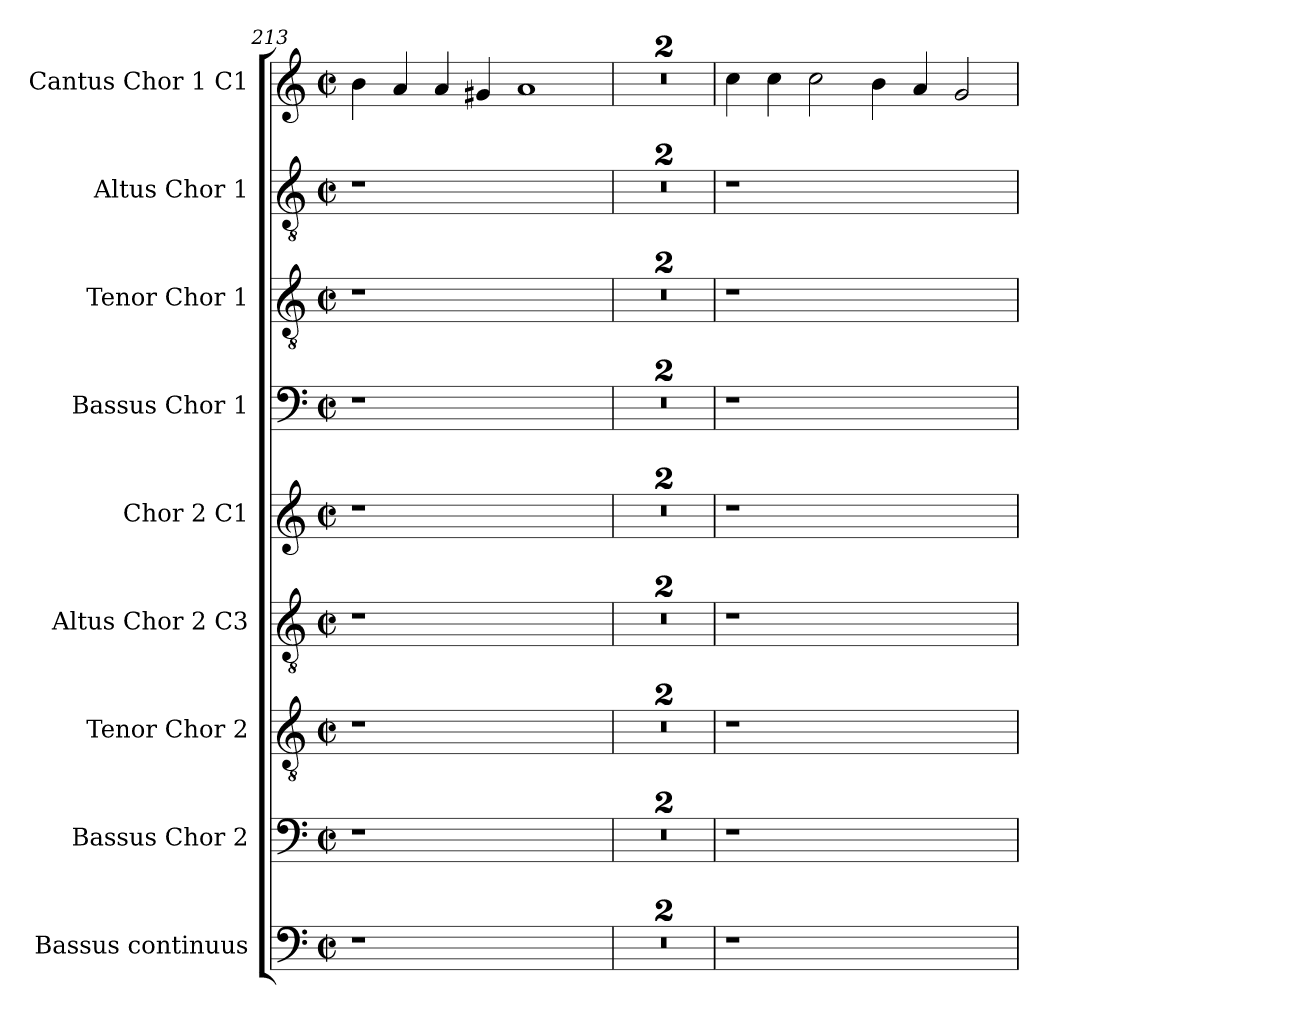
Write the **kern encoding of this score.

**kern	**kern	**kern	**kern	**kern	**kern	**kern	**kern	**kern
*part9	*part8	*part7	*part6	*part5	*part4	*part3	*part2	*part1
*staff9	*staff8	*staff7	*staff6	*staff5	*staff4	*staff3	*staff2	*staff1
*I"Bassus continuus	*I"Bassus Chor 2	*I"Tenor Chor 2	*I"Altus Chor 2 C3	*I"Chor 2 C1	*I"Bassus Chor 1	*I"Tenor Chor 1	*I"Altus Chor 1	*I"Cantus Chor 1 C1
*I'Bc	*I'B2	*I'T2	*I'A2	*I'C2	*I'B1	*I'T1	*I'A1	*I'C1
*clefF4	*clefF4	*clefGv2	*clefGv2	*clefG2	*clefF4	*clefGv2	*clefGv2	*clefG2
*ITrd7c12	*	*	*	*	*	*	*	*
*k[]	*k[]	*k[]	*k[]	*k[]	*k[]	*k[]	*k[]	*k[]
*C:	*C:	*C:	*C:	*C:	*C:	*C:	*C:	*C:
*M2/2	*M2/2	*M2/2	*M2/2	*M2/2	*M2/2	*M2/2	*M2/2	*M2/2
*met(c|)	*met(c|)	*met(c|)	*met(c|)	*met(c|)	*met(c|)	*met(c|)	*met(c|)	*met(c|)
=213	=213	=213	=213	=213	=213	=213	=213	=213
1r	1r	1r	1r	1r	1r	1r	1r	4b\
.	.	.	.	.	.	.	.	4a/
.	.	.	.	.	.	.	.	4a/
.	.	.	.	.	.	.	.	4g#X/
1ryy	1ryy	1ryy	1ryy	1ryy	1ryy	1ryy	1ryy	1a
=214	=214	=214	=214	=214	=214	=214	=214	=214
1r	1r	1r	1r	1r	1r	1r	1r	1r
=215	=215	=215	=215	=215	=215	=215	=215	=215
1r	1r	1r	1r	1r	1r	1r	1r	1r
!!LO:LB:g=z
=216	=216	=216	=216	=216	=216	=216	=216	=216
1r	1r	1r	1r	1r	1r	1r	1r	4cc\
.	.	.	.	.	.	.	.	4cc\
.	.	.	.	.	.	.	.	2cc\
1ryy	1ryy	1ryy	1ryy	1ryy	1ryy	1ryy	1ryy	4b\
.	.	.	.	.	.	.	.	4a/
.	.	.	.	.	.	.	.	2g/
=	=	=	=	=	=	=	=	=
*-	*-	*-	*-	*-	*-	*-	*-	*-
